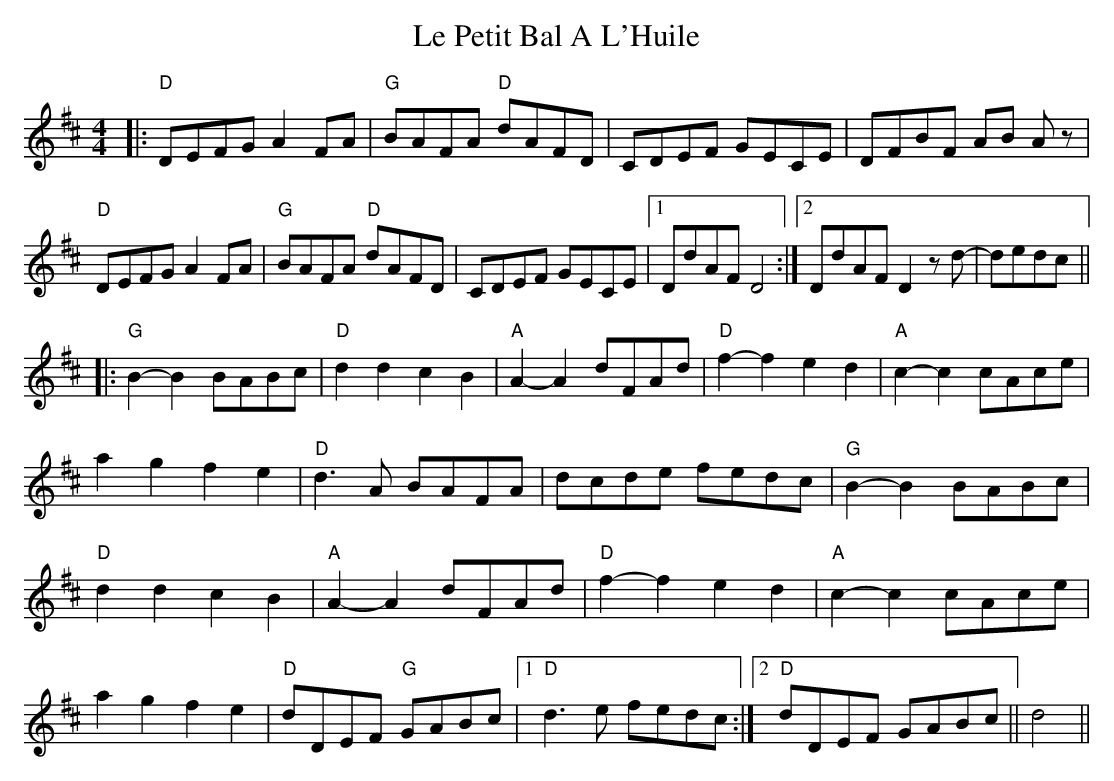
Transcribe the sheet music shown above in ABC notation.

X:1
T: Le Petit Bal A L'Huile
M: 4/4
L: 1/8
K: Dmaj
|:"D"DEFG A2 FA|"G"BAFA "D"dAFD|CDEF GECE|DFBF AB Az|
"D"DEFG A2 FA|"G"BAFA "D"dAFD|CDEF GECE|1 DdAF D4:|2 DdAF D2 zd-|dedc||
|:"G"B2-B2 BABc|"D"d2 d2 c2 B2|"A"A2-A2 dFAd|"D"f2-f2 e2d2|"A"c2-c2 cAce|
a2 g2 f2 e2|"D"d3A BAFA|dcde fedc|"G"B2-B2 BABc|
"D"d2 d2 c2 B2|"A"A2-A2 dFAd|"D"f2-f2 e2d2|"A"c2-c2 cAce|
a2 g2 f2 e2|"D"dDEF "G"GABc|1 "D"d3 e fedc:|2 "D"dDEF GABc||d4||
